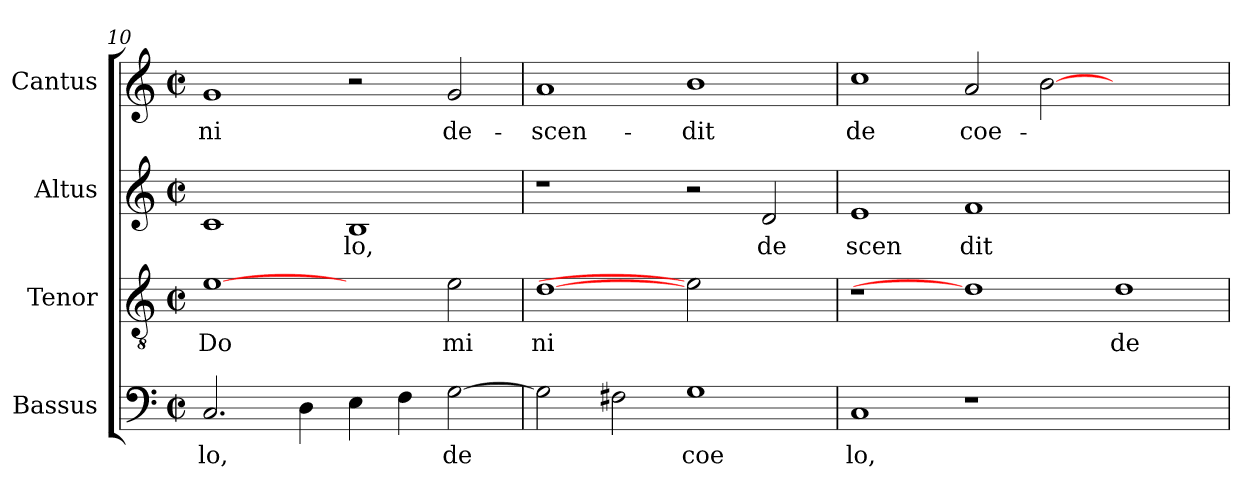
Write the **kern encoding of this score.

**kern	**text	**kern	**text	**kern	**text	**kern	**text
*part4	*part4	*part3	*part3	*part2	*part2	*part1	*part1
*staff4	*staff4	*staff3	*staff3	*staff2	*staff2	*staff1	*staff1
*I"Bassus	*	*I"Tenor	*	*I"Altus	*	*I"Cantus	*
*clefF4	*	*clefGv2	*	*clefG2	*	*clefG2	*
*M2/2	*	*M2/2	*	*M2/2	*	*M2/2	*
*met(c|)	*	*met(c|)	*	*met(c|)	*	*met(c|)	*
=10	=10	=10	=10	=10	=10	=10	=10
!	!LO:LY:b:cj	!	!LO:LY:b:cj	!	!	!	!LO:LY:b:cj
2.C/	lo,	[1e	Do	1c	.	1g	-ni
4D\	.	.	.	.	.	.	.
!	!	!	!	!	!LO:LY:b:cj	!	!
4E\	.	2ryy	.	1B	lo,	2r	.
4F\	.	.	.	.	.	.	.
!	!LO:LY:b:cj	!	!LO:LY:b:cj	!	!	!	!LO:LY:b:cj
[>2G\	de	2e\	mi	.	.	2g/	de-
=11	=11	=11	=11	=11	=11	=11	=11
!	!	!	!LO:LY:b:cj	!	!	!	!LO:LY:b:cj
2G\]	.	[1d	ni	1r	.	1a	-scen-
2F#\	.	.	.	.	.	.	.
!	!LO:LY:b:cj	!	!	!	!	!	!LO:LY:b:cj
1G	coe	2e]	.	2r	.	1b	-dit
!	!	!	!	!	!LO:LY:b:cj	!	!
.	.	2ryy	.	2d/	de	.	.
=12	=12	=12	=12	=12	=12	=12	=12
!	!LO:LY:b:cj	!	!	!	!LO:LY:b:cj	!	!LO:LY:b:cj
1C	lo,	1r	.	1e	scen	1cc	de
!	!	!	!	!	!LO:LY:b:cj	!	!LO:LY:b
1r	.	1d]	.	1f	dit	2a/	coe-
.	.	.	.	.	.	[>2b\	.
!	!	!	!LO:LY:b:cj	!	!	!	!
1ryy	.	1d	de	1ryy	.	1ryy	.
=	=	=	=	=	=	=	=
*-	*-	*-	*-	*-	*-	*-	*-
